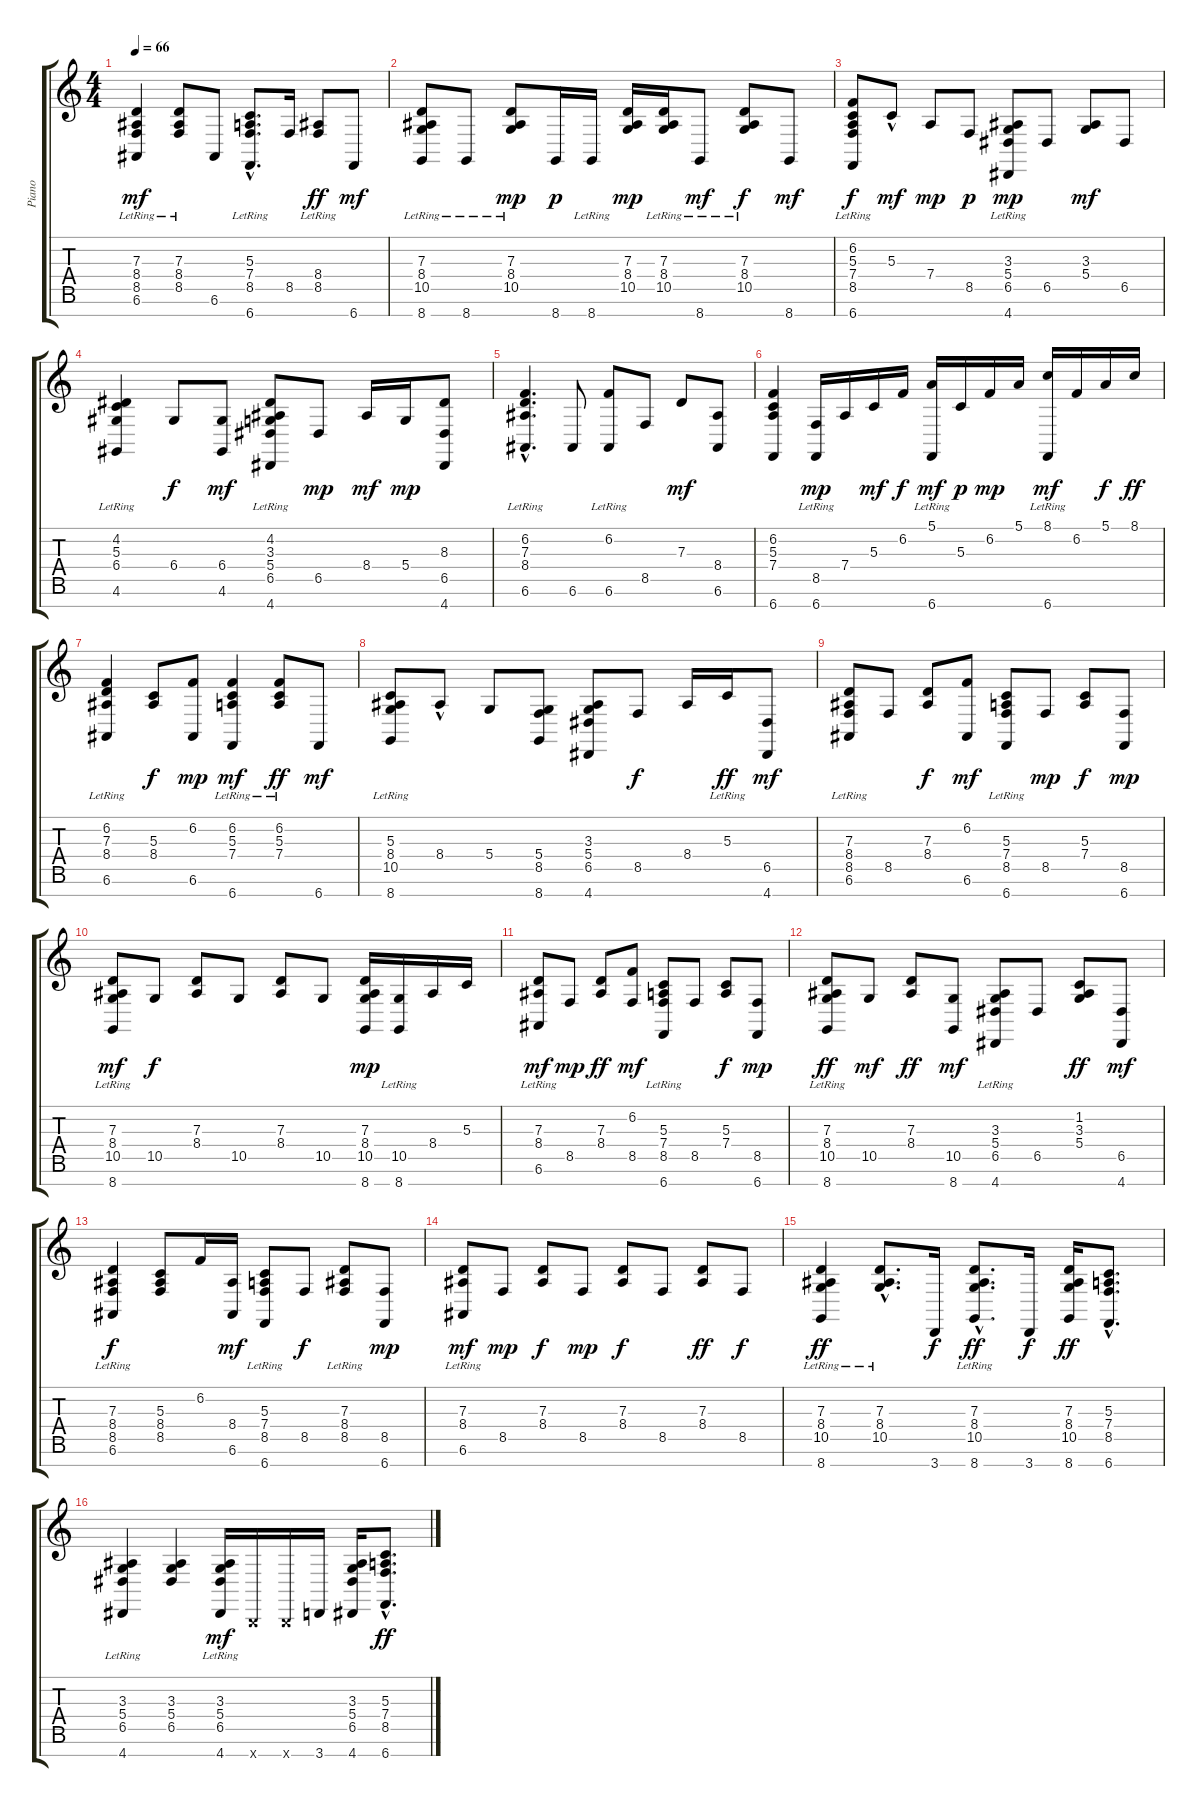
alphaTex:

\track ("Piano" "Piano") {instrument electricgrandpiano}
\staff {score tabs}
\tuning (E4 B3 G3 D3 A2 E2 B1) {hide}
\ts (4 4)
\tempo 66
\clef g2
\ks c
(7.3 8.4 8.5 6.6{lr}).4{dy mf} (7.3{lr} 8.4{lr} 8.5{lr}).8 6.6.8 (5.3{hac} 7.4{hac} 8.5{hac} 6.7{hac lr}).8{d} 8.5.16 (8.4{lr} 8.5{lr}).8{dy ff} 6.7.8{dy mf} |
(7.3{lr} 8.4{lr} 10.5{lr} 8.7).8 8.7{lr}.8 (7.3{lr} 8.4{lr} 10.5{lr}).8{dy mp} 8.7.16{dy p} 8.7{lr}.16 (7.3 8.4 10.5).16{dy mp} (7.3{lr} 8.4{lr} 10.5{lr}).16 8.7{lr}.8{dy mf} (7.3{lr} 8.4{lr} 10.5{lr}).8{dy f} 8.7.8{dy mf} |
(6.2 5.3 7.4 8.5{lr} 6.7{lr}).8{dy f} 5.3{hac}.8{dy mf} 7.4.8{dy mp} 8.5.8{dy p} (3.3 5.4 6.5 4.7{lr}).8{dy mp} 6.5.8 (3.3 5.4).8{dy mf} 6.5.8 |
(4.2 5.3 6.4 4.6{lr}).4 6.4.8{dy f} (6.4 4.6).8{dy mf} (4.2 3.3 5.4 6.5 4.7{lr}).8 6.5.8{dy mp} 8.4.16{dy mf} 5.4.16{dy mp} (8.3 6.5 4.7).8 |
(6.2{hac} 7.3{hac lr} 8.4{hac lr} 6.6{hac}).4{d} 6.6.8 (6.2 6.6{lr}).8 8.5.8 7.3.8{dy mf} (8.4 6.6).8 |
(6.2 5.3 7.4 6.7).4 (8.5 6.7{lr}).16{dy mp} 7.4.16 5.3.16{dy mf} 6.2.16{dy f} (5.1 6.7{lr}).16{dy mf} 5.3.16{dy p} 6.2.16{dy mp} 5.1.16 (8.1 6.7{lr}).16{dy mf} 6.2.16 5.1.16{dy f} 8.1.16{dy ff} |
(6.2 7.3 8.4 6.6{lr}).4 (5.3 8.4).8{dy f} (6.2 6.6).8{dy mp} (6.2 5.3 7.4 6.7{lr}).4{dy mf} (6.2{lr} 5.3{lr} 7.4{lr}).8{dy ff} 6.7.8{dy mf} |
(5.3 8.4 10.5 8.7{lr}).8 8.4{hac}.8 5.4.8 (5.4 8.5 8.7).8 (3.3 5.4 6.5 4.7).8 8.5.8{dy f} 8.4.16 5.3{lr}.16{dy ff} (6.5 4.7).8{dy mf} |
(7.3 8.4 8.5 6.6{lr}).8 8.5.8 (7.3 8.4).8{dy f} (6.2 6.6).8{dy mf} (5.3 7.4 8.5 6.7{lr}).8 8.5.8{dy mp} (5.3 7.4).8{dy f} (8.5 6.7).8{dy mp} |
(7.3 8.4 10.5 8.7{lr}).8{dy mf} 10.5.8{dy f} (7.3 8.4).8 10.5.8 (7.3 8.4).8 10.5.8 (7.3 8.4 10.5 8.7).16{dy mp} (10.5{lr} 8.7{lr}).16 8.4.16 5.3.16 |
(7.3 8.4 6.6{lr}).8{dy mf} 8.5.8{dy mp} (7.3 8.4).8{dy ff} (6.2 8.5).8{dy mf} (5.3 7.4 8.5 6.7{lr}).8 8.5.8 (5.3 7.4).8{dy f} (8.5 6.7).8{dy mp} |
(7.3 8.4 10.5 8.7{lr}).8{dy ff} 10.5.8{dy mf} (7.3 8.4).8{dy ff} (10.5 8.7).8{dy mf} (3.3 5.4 6.5 4.7{lr}).8 6.5.8 (1.2 3.3 5.4).8{dy ff} (6.5 4.7).8{dy mf} |
(7.3 8.4 8.5 6.6{lr}).4{dy f} (5.3 8.4 8.5).8 6.2.16 (8.4 6.6).16{dy mf} (5.3 7.4 8.5 6.7{lr}).8 8.5.8{dy f} (7.3{lr} 8.4{lr} 8.5).8 (8.5 6.7).8{dy mp} |
(7.3 8.4 6.6{lr}).8{dy mf} 8.5.8{dy mp} (7.3 8.4).8{dy f} 8.5.8{dy mp} (7.3 8.4).8{dy f} 8.5.8 (7.3 8.4).8{dy ff} 8.5.8{dy f} |
(7.3 8.4 10.5 8.7{lr}).4{dy ff} (7.3{hac lr} 8.4{hac lr} 10.5{hac lr}).8{d} 3.7.16{dy f} (7.3{hac lr} 8.4{hac lr} 10.5{hac lr} 8.7{hac}).8{d dy ff} 3.7.16{dy f} (7.3 8.4 10.5 8.7).16{dy ff} (5.3{hac} 7.4{hac} 8.5{hac} 6.7{hac}).8{d} |
(3.3 5.4 6.5 4.7{lr}).4 (3.3 5.4 6.5).4 (3.3{lr} 5.4{lr} 6.5{lr} 4.7).16{dy mf} 0.7{x}.16 0.7{x}.16 3.7.16 (3.3 5.4 6.5 4.7).16 (5.3{hac} 7.4{hac} 8.5{hac} 6.7{hac}).8{d dy ff}
